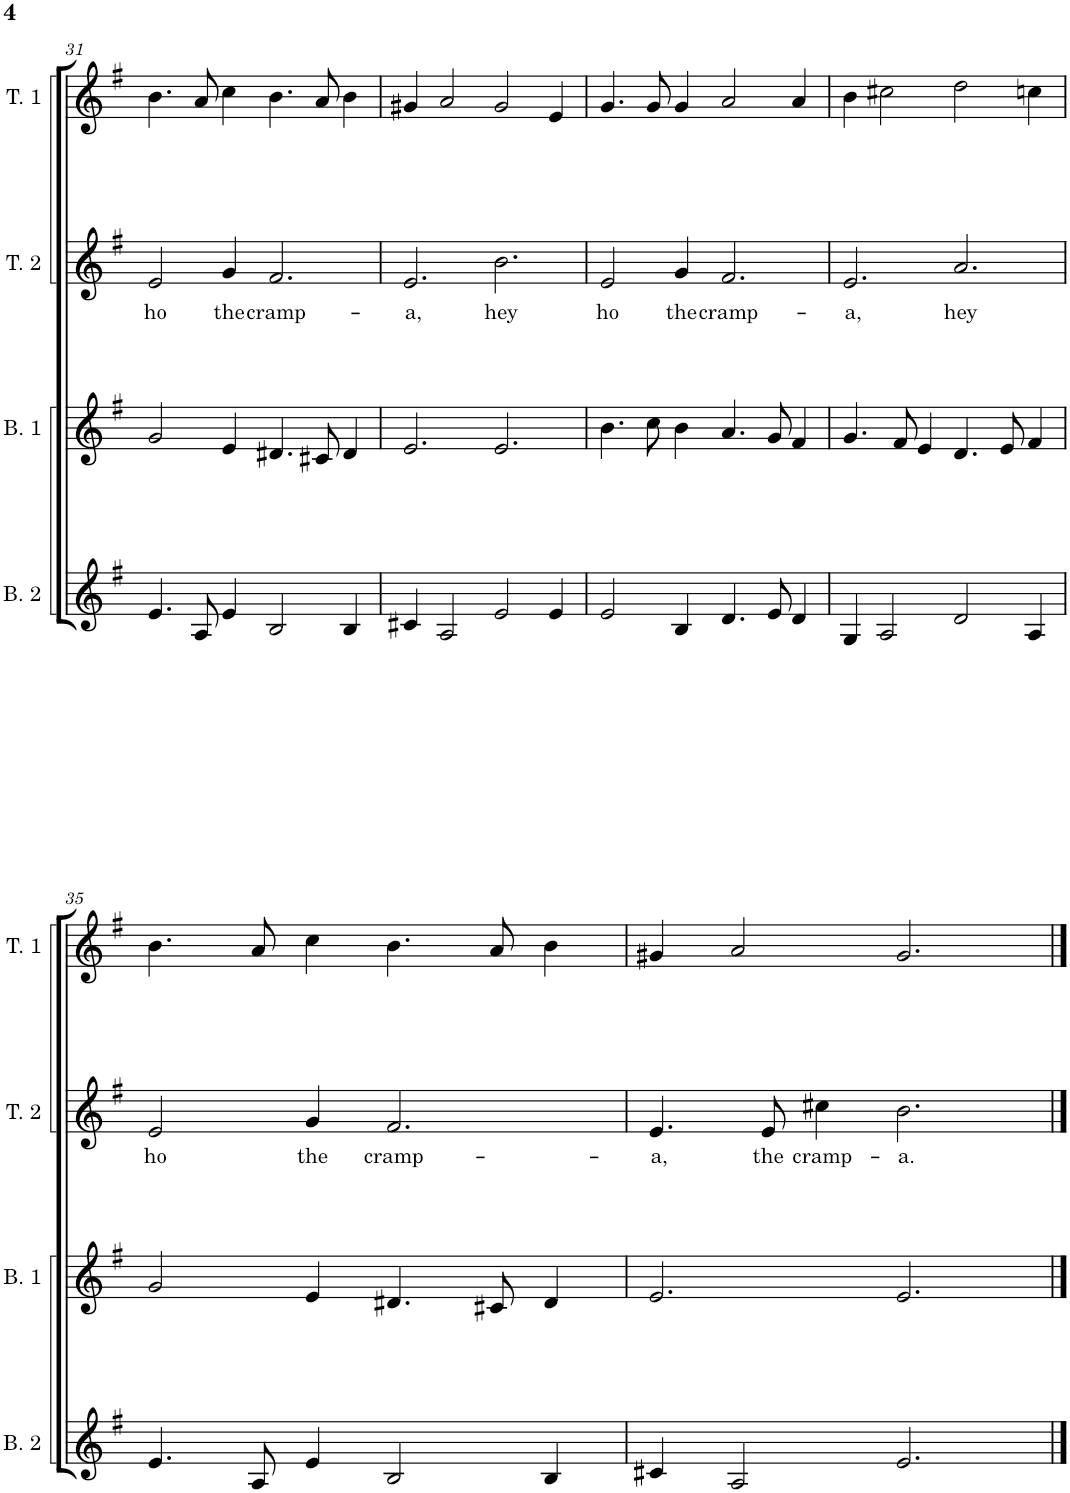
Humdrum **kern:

**kern	**kern	**kern	**text	**kern
*part4	*part3	*part2	*part2	*part1
*staff4	*staff3	*staff2	*staff2	*staff1
*I"Bass 2	*I"Bass 1	*I"Tenor 2	*	*I"Tenor 1
*I'B. 2	*I'B. 1	*I'T. 2	*	*I'T. 1
!!LO:PB:g=z
*clefG2	*clefG2	*clefG2	*	*clefG2
*k[f#]	*k[f#]	*k[f#]	*	*k[f#]
*M6/4	*M6/4	*M6/4	*	*M6/4
=31	=31	=31	=31	=31
!	!	!	!LO:LY:b	!
4.e/	2g/	2e/	ho	4.b\
8A/	.	.	.	8a/
!	!	!	!LO:LY:b	!
4e/	4e/	4g/	the	4cc\
!	!	!	!LO:LY:b	!
2B/	4.d#X/	2.f#/	cramp-	4.b\
.	8c#X/	.	.	8a/
4B/	4d#/	.	.	4b\
=32	=32	=32	=32	=32
!	!	!	!LO:LY:b	!
4c#X/	2.e/	2.e/	-a,	4g#X/
2A/	.	.	.	2a/
!	!	!	!LO:LY:b	!
2e/	2.e/	2.b\	hey	2g#/
4e/	.	.	.	4e/
=33	=33	=33	=33	=33
!	!	!	!LO:LY:b	!
2e/	4.b\	2e/	ho	4.g/
.	8cc\	.	.	8g/
!	!	!	!LO:LY:b	!
4B/	4b\	4g/	the	4g/
!	!	!	!LO:LY:b	!
4.d/	4.a/	2.f#/	cramp-	2a/
8e/	8g/	.	.	.
4d/	4f#/	.	.	4a/
=34	=34	=34	=34	=34
!	!	!	!LO:LY:b	!
4G/	4.g/	2.e/	-a,	4b\
2A/	.	.	.	2cc#X\
.	8f#/	.	.	.
.	4e/	.	.	.
!	!	!	!LO:LY:b	!
2d/	4.d/	2.a/	hey	2dd\
.	8e/	.	.	.
4A/	4f#/	.	.	4ccn\
!!LO:LB:g=z
=35	=35	=35	=35	=35
!	!	!	!LO:LY:b	!
4.e/	2g/	2e/	ho	4.b\
8A/	.	.	.	8a/
!	!	!	!LO:LY:b	!
4e/	4e/	4g/	the	4cc\
!	!	!	!LO:LY:b	!
2B/	4.d#X/	2.f#/	cramp-	4.b\
.	8c#X/	.	.	8a/
4B/	4d#/	.	.	4b\
=36	=36	=36	=36	=36
!	!	!	!LO:LY:b	!
4c#X/	2.e/	4.e/	-a,	4g#X/
2A/	.	.	.	2a/
!	!	!	!LO:LY:b	!
.	.	8e/	the	.
!	!	!	!LO:LY:b	!
.	.	4cc#X\	cramp-	.
!	!	!	!LO:LY:b	!
2.e/	2.e/	2.b\	-a.	2.g#/
==	==	==	==	==
*-	*-	*-	*-	*-
